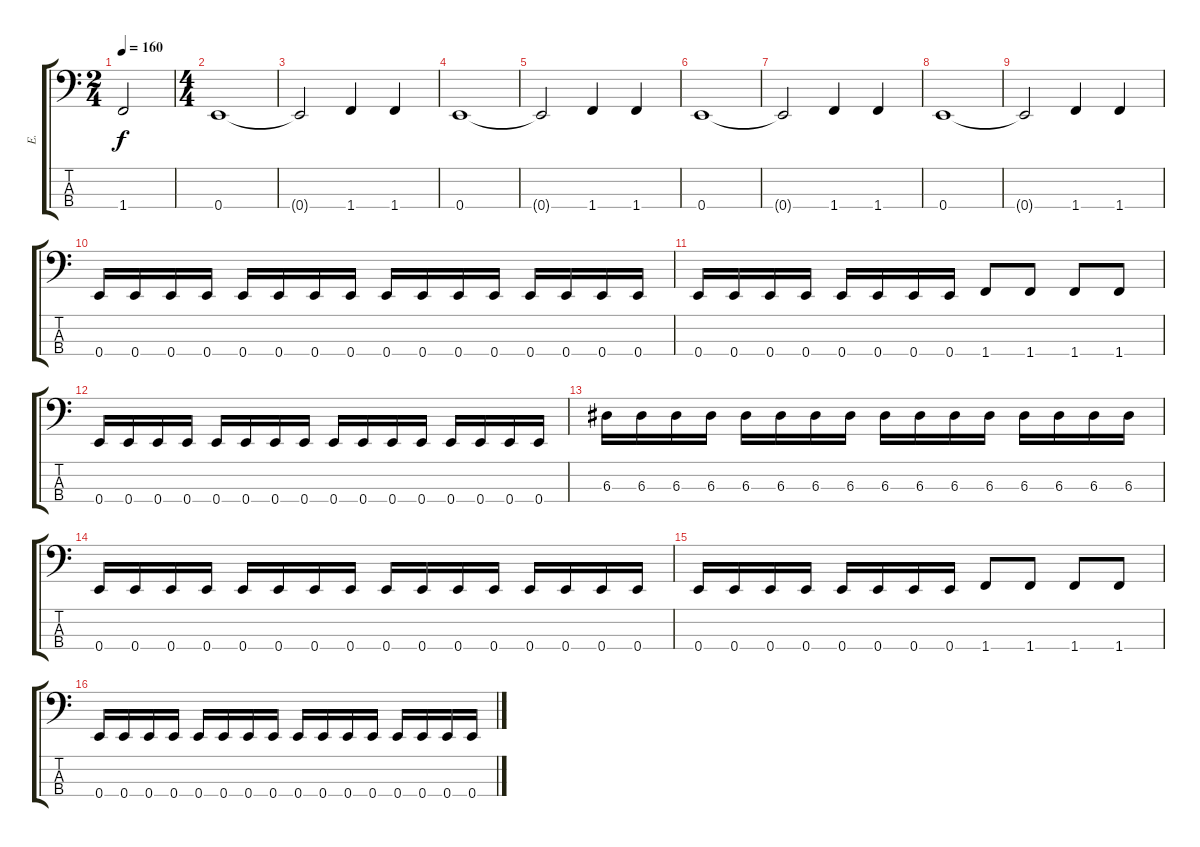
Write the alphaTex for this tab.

\track ("E." "E.") {instrument electricbassfinger}
\staff {score tabs}
\tuning (G2 D2 A1 E1) {hide}
\ts (2 4)
\tempo 160
\clef f4
\ks c
1.4.2{dy f} |
\ts (4 4)
0.4.1 |
0.4{t}.2 1.4.4 1.4.4 |
0.4.1 |
0.4{t}.2 1.4.4 1.4.4 |
0.4.1 |
0.4{t}.2 1.4.4 1.4.4 |
0.4.1 |
0.4{t}.2 1.4.4 1.4.4 |
0.4.16 0.4.16 0.4.16 0.4.16 0.4.16 0.4.16 0.4.16 0.4.16 0.4.16 0.4.16 0.4.16 0.4.16 0.4.16 0.4.16 0.4.16 0.4.16 |
0.4.16 0.4.16 0.4.16 0.4.16 0.4.16 0.4.16 0.4.16 0.4.16 1.4.8 1.4.8 1.4.8 1.4.8 |
0.4.16 0.4.16 0.4.16 0.4.16 0.4.16 0.4.16 0.4.16 0.4.16 0.4.16 0.4.16 0.4.16 0.4.16 0.4.16 0.4.16 0.4.16 0.4.16 |
6.3.16 6.3.16 6.3.16 6.3.16 6.3.16 6.3.16 6.3.16 6.3.16 6.3.16 6.3.16 6.3.16 6.3.16 6.3.16 6.3.16 6.3.16 6.3.16 |
0.4.16 0.4.16 0.4.16 0.4.16 0.4.16 0.4.16 0.4.16 0.4.16 0.4.16 0.4.16 0.4.16 0.4.16 0.4.16 0.4.16 0.4.16 0.4.16 |
0.4.16 0.4.16 0.4.16 0.4.16 0.4.16 0.4.16 0.4.16 0.4.16 1.4.8 1.4.8 1.4.8 1.4.8 |
0.4.16 0.4.16 0.4.16 0.4.16 0.4.16 0.4.16 0.4.16 0.4.16 0.4.16 0.4.16 0.4.16 0.4.16 0.4.16 0.4.16 0.4.16 0.4.16
